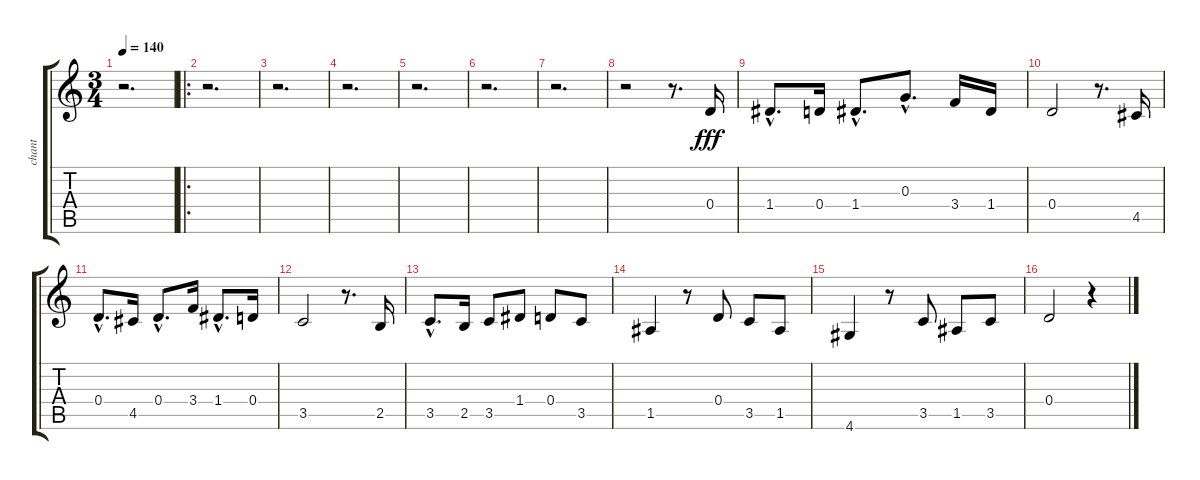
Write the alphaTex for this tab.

\track ("chant" "chant") {instrument ocarina}
\staff {score tabs}
\tuning (E5 B4 G4 D4 A3 E3) {hide}
\ts (3 4)
\tempo 140
\clef g2
\ks c
r.2{d dy fff instrument ocarina} |
\ro
r.2{d} |
r.2{d} |
r.2{d} |
r.2{d} |
r.2{d} |
r.2{d} |
r.2 r.8{d} 0.4.16 |
1.4{hac}.8{d} 0.4.16 1.4{hac}.8{d} 0.3{hac}.8{d} 3.4.16 1.4.16 |
0.4.2 r.8{d} 4.5.16 |
0.4{hac}.8{d} 4.5.16 0.4{hac}.8{d} 3.4.16 1.4{hac}.8{d} 0.4.16 |
3.5.2 r.8{d} 2.5.16 |
3.5{hac}.8{d} 2.5.16 3.5.8 1.4.8 0.4.8 3.5.8 |
1.5.4 r.8 0.4.8 3.5.8 1.5.8 |
4.6.4 r.8 3.5.8 1.5.8 3.5.8 |
0.4.2 r.4
